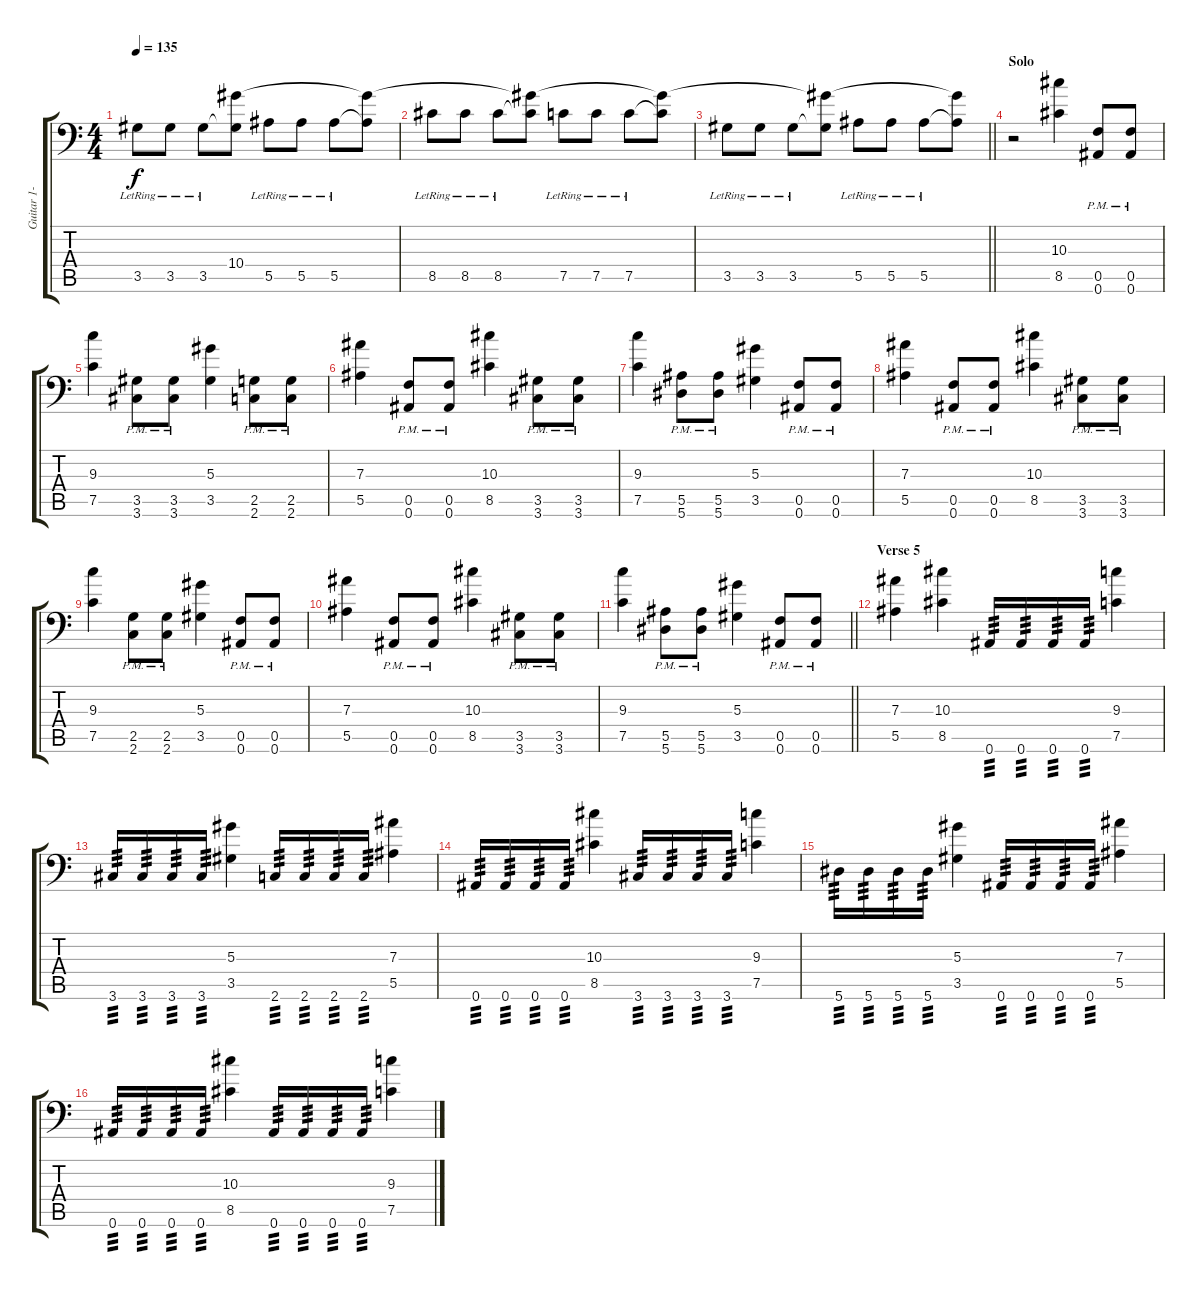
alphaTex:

\track ("Guitar 1- Left Side" "Guitar 1- ") {instrument distortionguitar}
\staff {score tabs}
\tuning (C4 G3 Eb3 Bb2 F2 Bb1) {hide}
\ts (4 4)
\tempo 135
\clef f4
\ks c
3.5{lr}.8{dy f} 3.5{lr}.8 3.5{lr}.8 (10.4{t} 3.5{t}).8 5.5{lr}.8 5.5{lr}.8 5.5{lr}.8 (10.4{t} 5.5{t}).8 |
8.5{lr}.8 8.5{lr}.8 8.5{lr}.8 (10.4{t} 8.5{t}).8 7.5{lr}.8 7.5{lr}.8 7.5{lr}.8 (10.4{t} 7.5{t}).8 |
\barLineRight lightlight
3.5{lr}.8 3.5{lr}.8 3.5{lr}.8 (10.4{t} 3.5{t}).8 5.5{lr}.8 5.5{lr}.8 5.5{lr}.8 (10.4{t} 5.5{t}).8 |
\section ("" "Solo")
r.2 (10.3 8.5).4 (0.5{pm} 0.6{pm}).8 (0.5{pm} 0.6{pm}).8 |
(9.3 7.5).4 (3.5{pm} 3.6{pm}).8 (3.5{pm} 3.6{pm}).8 (5.3 3.5).4 (2.5{pm} 2.6{pm}).8 (2.5{pm} 2.6{pm}).8 |
(7.3 5.5).4 (0.5{pm} 0.6{pm}).8 (0.5{pm} 0.6{pm}).8 (10.3 8.5).4 (3.5{pm} 3.6{pm}).8 (3.5{pm} 3.6{pm}).8 |
(9.3 7.5).4 (5.5{pm} 5.6{pm}).8 (5.5{pm} 5.6{pm}).8 (5.3 3.5).4 (0.5{pm} 0.6{pm}).8 (0.5{pm} 0.6{pm}).8 |
(7.3 5.5).4 (0.5{pm} 0.6{pm}).8 (0.5{pm} 0.6{pm}).8 (10.3 8.5).4 (3.5{pm} 3.6{pm}).8 (3.5{pm} 3.6{pm}).8 |
(9.3 7.5).4 (2.5{pm} 2.6{pm}).8 (2.5{pm} 2.6{pm}).8 (5.3 3.5).4 (0.5{pm} 0.6{pm}).8 (0.5{pm} 0.6{pm}).8 |
(7.3 5.5).4 (0.5{pm} 0.6{pm}).8 (0.5{pm} 0.6{pm}).8 (10.3 8.5).4 (3.5{pm} 3.6{pm}).8 (3.5{pm} 3.6{pm}).8 |
\barLineRight lightlight
(9.3 7.5).4 (5.5{pm} 5.6{pm}).8 (5.5{pm} 5.6{pm}).8 (5.3 3.5).4 (0.5{pm} 0.6{pm}).8 (0.5{pm} 0.6{pm}).8 |
\section ("" "Verse 5")
(7.3 5.5).4 (10.3 8.5).4 0.6.16{tp 3} 0.6.16{tp 3} 0.6.16{tp 3} 0.6.16{tp 3} (9.3 7.5).4 |
3.6.16{tp 3} 3.6.16{tp 3} 3.6.16{tp 3} 3.6.16{tp 3} (5.3 3.5).4 2.6.16{tp 3} 2.6.16{tp 3} 2.6.16{tp 3} 2.6.16{tp 3} (7.3 5.5).4 |
0.6.16{tp 3} 0.6.16{tp 3} 0.6.16{tp 3} 0.6.16{tp 3} (10.3 8.5).4 3.6.16{tp 3} 3.6.16{tp 3} 3.6.16{tp 3} 3.6.16{tp 3} (9.3 7.5).4 |
5.6.16{tp 3} 5.6.16{tp 3} 5.6.16{tp 3} 5.6.16{tp 3} (5.3 3.5).4 0.6.16{tp 3} 0.6.16{tp 3} 0.6.16{tp 3} 0.6.16{tp 3} (7.3 5.5).4 |
0.6.16{tp 3} 0.6.16{tp 3} 0.6.16{tp 3} 0.6.16{tp 3} (10.3 8.5).4 0.6.16{tp 3} 0.6.16{tp 3} 0.6.16{tp 3} 0.6.16{tp 3} (9.3 7.5).4
